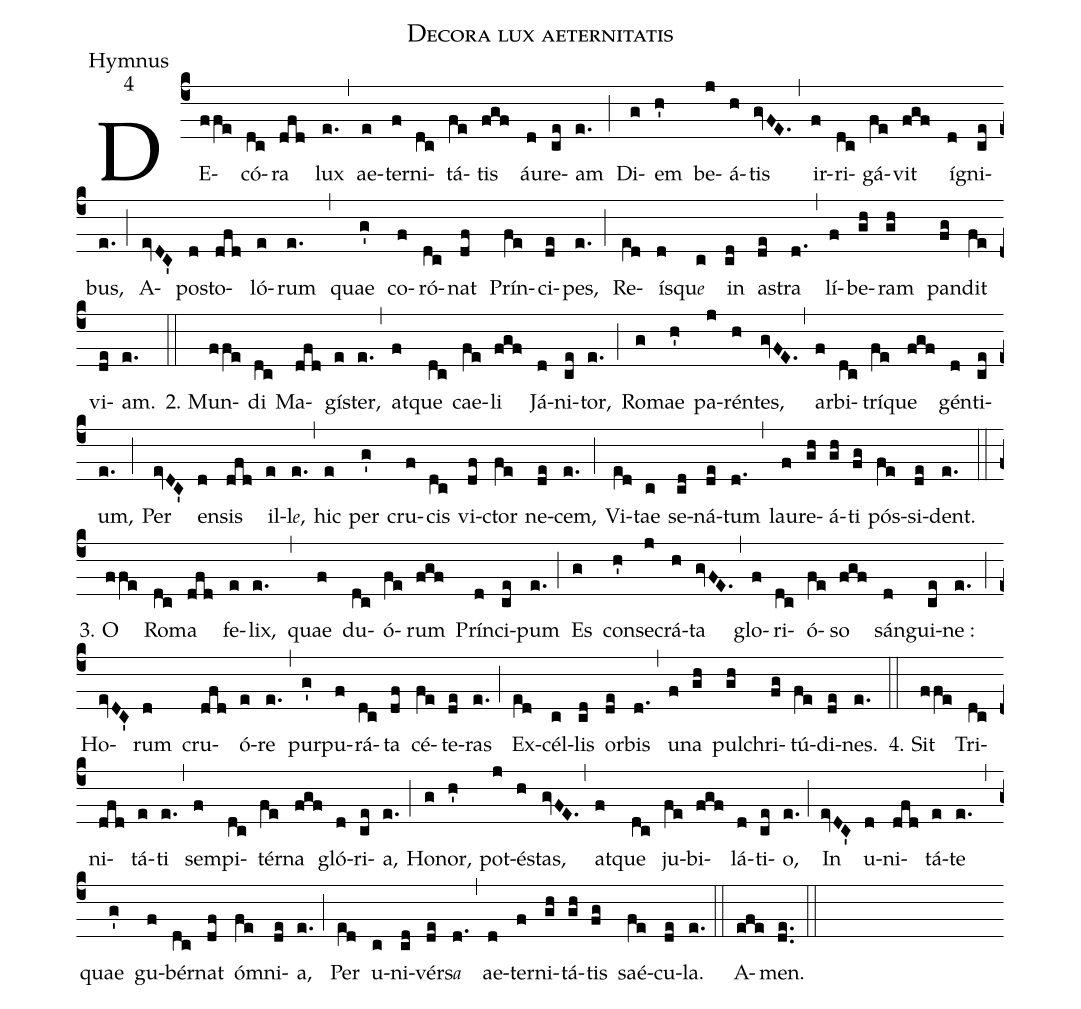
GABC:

name:Decora lux aeternitatis;
office-part:Hymnus;
mode:4;
%%
(c4) DE(ffe)có(dc)ra(dfd) lux(e.) (,) ae(e)ter(f)ni(dc)tá(fe)tis(fgf) áu(d)re(ce)am(e.) (;) Di(g)em(h') be(j)á(h)tis(gvFE.) (,) ir(f)ri(dc)gá(fe)vit(fgf) í(d)gni(ce)bus,(e.) (;) A(evDC')po(d)sto(dfd)ló(e)rum(e.) (,) quae(g') co(f)ró(dc)nat(df) Prín(fe)ci(de)pes,(e.) (;) Re(e[ll:1]d)ís(d)qu{<e>e</e>}(c) in(cd) a(de)stra(d.) (,) lí(f)be(gh)ram(gh) pan(fg)dit(fe) vi(de)am.(e.) (::)
2. Mun(ffe)di(dc) Ma(dfd)gí(e)ster,(e.) (,) at(f)que(dc) cae(fe)li(fgf) Já(d)ni(ce)tor,(e.) (;) Ro(g)mae(h') pa(j)rén(h)tes,(gvFE.) (,) ar(f)bi(dc)trí(fe)que(fgf) gén(d)ti(ce)um,(e.) (;) Per(evDC') en(d)sis(dfd) il(e)l{<e>e</e>},(e.) (,) hic(e) per(g') cru(f)cis(dc) vi(df)ctor(fe) ne(de)cem,(e.) (;) Vi(e[ll:1]d)tae(c) se(cd)ná(de)tum(d.) (,) lau(f)re(gh)á(gh)ti(fg) pós(fe)si(de)dent.(e.) (::)
3. O(ffe) Ro(dc)ma(dfd) fe(e)lix,(e.) (,) quae(f) du(dc)ó(fe)rum(fgf) Prín(d)ci(ce)pum(e.) (;) Es(g) con(h')se(j)crá(h)ta(gvFE.) (,) glo(f)ri(dc)ó(fe)so(fgf) sán(d)gui(ce)ne :(e.) (;) Ho(evDC')rum(d) cru(dfd)ó(e)re(e.) (,) pur(g')pu(f)rá(dc)ta(df) cé(fe)te(de)ras(e.) (;) Ex(e[ll:1]d)cél(c)lis(cd) or(de)bis(d.) (,) u(f)na(gh) pul(gh)chri(fg)tú(fe)di(de)nes.(e.) (::)
4. Sit(ffe) Tri(dc)ni(dfd)tá(e)ti(e.) (,) sem(f)pi(dc)tér(fe)na(fgf) gló(d)ri(ce)a,(e.) (;) Ho(g)nor,(h') pot(j)é(h)stas,(gvFE.) (,) at(f)que(dc) ju(fe)bi(fgf)lá(d)ti(ce)o,(e.) (;) In(evDC') u(d)ni(dfd)tá(e)te(e.) (,) quae(g') gu(f)bér(dc)nat(df) ó(fe)mni(de)a,(e.) (;) Per(e[ll:1]d) u(c)ni(cd)vér(de)s{<e>a</e>}(d.) (,) ae(d)ter(f)ni(gh)tá(gh)tis(fg) saé(fe)cu(de)la.(e.) (::)
A(efe)men.(de..) (::)
